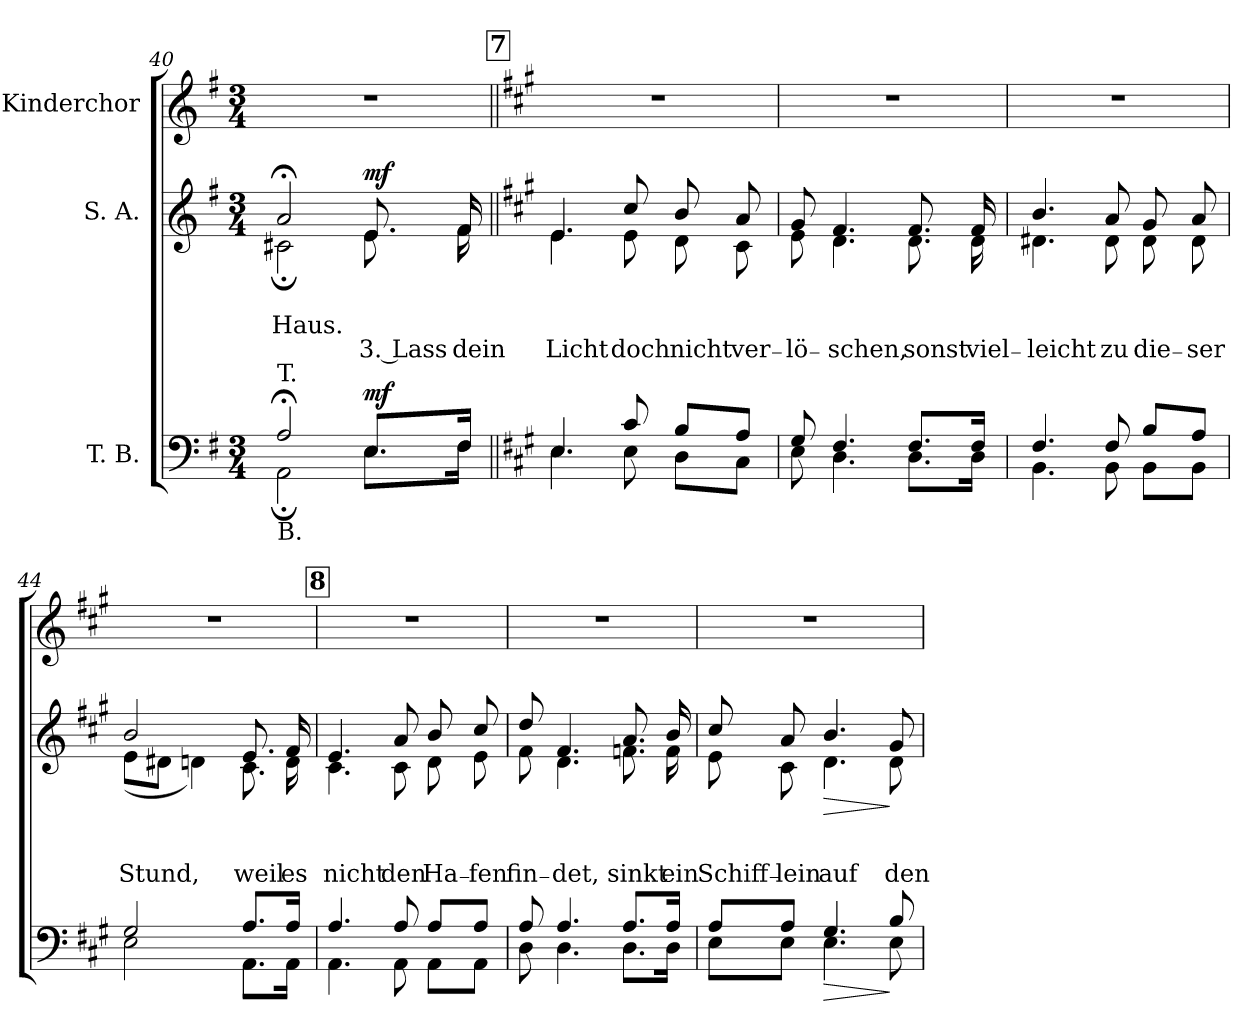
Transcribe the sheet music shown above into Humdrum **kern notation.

**kern	**dynam	**kern	**text	**text	**text	**dynam	**kern
*part3	*part3	*part2	*part2	*part2	*part2	*part2	*part1
*staff3	*staff3	*staff2	*staff2	*staff2	*staff2	*staff2	*staff1
*I"T. B.	*	*I"S. A.	*	*	*	*	*I"Kinderchor
!!LO:LB:g=z
*clefF4	*	*clefG2	*	*	*	*	*clefG2
*k[f#]	*	*k[f#]	*	*	*	*	*k[f#]
*G:	*	*G:	*	*	*	*	*G:
*M3/4	*	*M3/4	*	*	*	*	*M3/4
=40	=40	=40	=40	=40	=40	=40	=40
*^	*	*	*	*	*	*	*
!	!	!	!LO:TX:a:t=S.	!	!	!	!	!
!	!	!	!LO:TX:b:t=A.	!	!	!	!	!
!LO:TX:a:t=T.	!	!	!	!	!	!	!	!
!LO:TX:b:t=B.	!	!	!	!	!	!	!	!
!	!	!	!	!	!LO:LY:b	!	!	!
*	*	*	*^	*	*	*	*	*
2A;</	2AA;\	.	2a;</	2c#X;\	.	Haus.	.	.	2.r
!	!	!LO:DY:a	!	!	!	!	!LO:LY:b	!LO:DY:a	!
8.E/L	8.E\L	mf	8.e/	8.e\	.	.	3. Lass	mf	.
!	!	!	!	!	!	!	!LO:LY:b	!	!
16F#/Jk	16F#\Jk	.	16f#/	16f#\	.	.	dein	.	.
!!LO:REH:place=s2:a:B:fs=10.5:t=7
=41||	=41||	=41||	=41||	=41||	=41||	=41||	=41||	=41||	=41||
*k[f#c#g#]	*	*	*k[f#c#g#]	*	*	*	*	*	*k[f#c#g#]
*A:	*	*	*A:	*	*	*	*	*	*A:
!	!	!	!	!	!	!	!LO:LY:b	!	!
4.E/	4.E\	.	4.e/	4.e\	.	.	Licht	.	2.r
!	!	!	!	!	!	!	!LO:LY:b	!	!
8c#/	8E\	.	8cc#/	8e\	.	.	doch	.	.
!	!	!	!	!	!	!	!LO:LY:b	!	!
8B/L	8D\L	.	8b/	8d\	.	.	nicht	.	.
!	!	!	!	!	!	!	!LO:LY:b	!	!
8A/J	8C#\J	.	8a/	8c#\	.	.	ver₋	.	.
=42	=42	=42	=42	=42	=42	=42	=42	=42	=42
!	!	!	!	!	!	!	!LO:LY:b	!	!
8G#/	8E\	.	8g#/	8e\	.	.	lö₋	.	2.r
!	!	!	!	!	!	!	!LO:LY:b	!	!
4.F#/	4.D\	.	4.f#/	4.d\	.	.	schen,	.	.
!	!	!	!	!	!	!	!LO:LY:b	!	!
8.F#/L	8.D\L	.	8.f#/	8.d\	.	.	sonst	.	.
!	!	!	!	!	!	!	!LO:LY:b	!	!
16F#/Jk	16D\Jk	.	16f#/	16d\	.	.	viel₋	.	.
=43	=43	=43	=43	=43	=43	=43	=43	=43	=43
!	!	!	!	!	!	!	!LO:LY:b	!	!
4.F#/	4.BB\	.	4.b/	4.d#X\	.	.	leicht	.	2.r
!	!	!	!	!	!	!	!LO:LY:b	!	!
8F#/	8BB\	.	8a/	8d#\	.	.	zu	.	.
!	!	!	!	!	!	!	!LO:LY:b	!	!
8B/L	8BB\L	.	8g#/	8d#\	.	.	die₋	.	.
!	!	!	!	!	!	!	!LO:LY:b	!	!
8A/J	8BB\J	.	8a/	8d#\	.	.	ser	.	.
!!LO:LB:g=z
=44	=44	=44	=44	=44	=44	=44	=44	=44	=44
!	!	!	!	!	!	!	!LO:LY:b	!	!
2G#/	2E\	.	2b/	(<8e\L	.	.	Stund,	.	2.r
.	.	.	.	8d#X\J	.	.	.	.	.
.	.	.	.	4dn\)	.	.	.	.	.
!	!	!	!	!	!	!	!LO:LY:b	!	!
8.A/L	8.AA\L	.	8.e/	8.c#\	.	.	weil	.	.
!	!	!	!	!	!	!	!LO:LY:b	!	!
16A/Jk	16AA\Jk	.	16f#/	16d\	.	.	es	.	.
!!LO:REH:place=s2:a:B:fs=10.5:t=8
=45	=45	=45	=45	=45	=45	=45	=45	=45	=45
!	!	!	!	!	!	!	!LO:LY:b	!	!
4.A/	4.AA\	.	4.e/	4.c#\	.	.	nicht	.	2.r
!	!	!	!	!	!	!	!LO:LY:b	!	!
8A/	8AA\	.	8a/	8c#\	.	.	den	.	.
!	!	!	!	!	!	!	!LO:LY:b	!	!
8A/L	8AA\L	.	8b/	8d\	.	.	Ha₋	.	.
!	!	!	!	!	!	!	!LO:LY:b	!	!
8A/J	8AA\J	.	8cc#/	8e\	.	.	fen	.	.
=46	=46	=46	=46	=46	=46	=46	=46	=46	=46
!	!	!	!	!	!	!	!LO:LY:b	!	!
8A/	8D\	.	8dd/	8f#\	.	.	fin₋	.	2.r
!	!	!	!	!	!	!	!LO:LY:b	!	!
4.A/	4.D\	.	4.f#/	4.d\	.	.	det,	.	.
!	!	!	!	!	!	!	!LO:LY:b	!	!
8.A/L	8.D\L	.	8.a/	8.fn\	.	.	sinkt	.	.
!	!	!	!	!	!	!	!LO:LY:b	!	!
16A/Jk	16D\Jk	.	16b/	16f\	.	.	ein	.	.
=47	=47	=47	=47	=47	=47	=47	=47	=47	=47
!	!	!	!	!	!	!	!LO:LY:b	!	!
8A/L	8E\L	.	8cc#/	8e\	.	.	Schiff₋	.	2.r
!	!	!	!	!	!	!	!LO:LY:b	!	!
8A/J	8E\J	.	8a/	8c#\	.	.	lein	.	.
!	!	!LO:HP:b	!	!	!	!	!	!	!
!	!	!	!	!	!	!	!LO:LY:b	!LO:HP:b	!
4.G#/	4.E\	>	4.b/	4.d\	.	.	auf	>	.
!	!	!	!	!	!	!	!LO:LY:b	!	!
8B/	8E\	]	8g#/	8d\	.	.	den	]	.
*v	*v	*	*	*	*	*	*	*	*
*	*	*v	*v	*	*	*	*	*
=	=	=	=	=	=	=	=
*-	*-	*-	*-	*-	*-	*-	*-
